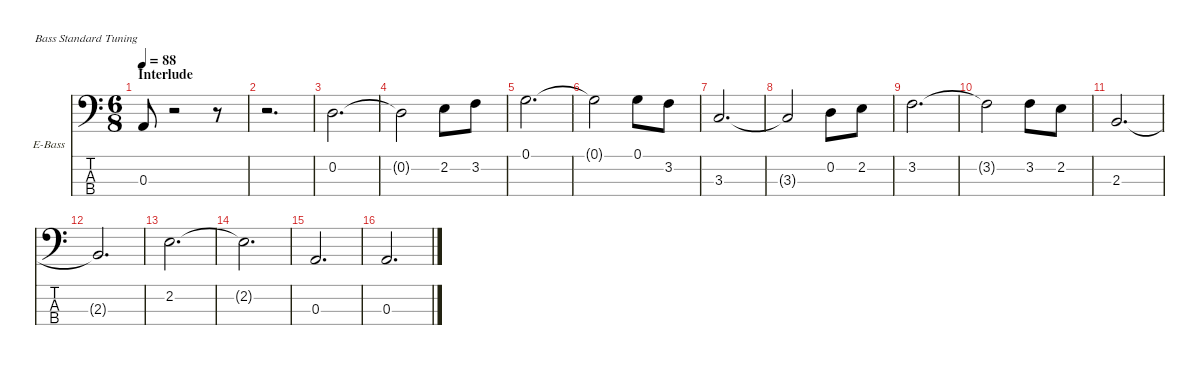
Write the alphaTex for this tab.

\hideDynamics
\bracketExtendMode nobrackets
\firstSystemTrackNameOrientation horizontal
\otherSystemsTrackNameOrientation horizontal
\track ("Bass Gtr            " "E-Bass") {instrument electricbassfinger}
\staff {score tabs}
\tuning (G2 D2 A1 E1)
\ts (6 8)
\section ("" "Interlude")
\tempo 88
\clef f4
\ks c
0.3.8{dy ff} r.2 r.8 |
r.2{d} |
0.2.2{d} |
0.2{t}.2{dy f} 2.2.8{dy ff} 3.2.8 |
0.1.2{d} |
0.1{t}.2{dy f} 0.1.8{dy ff} 3.2.8 |
3.3.2{d} |
3.3{t}.2{dy f} 0.2.8{dy ff} 2.2.8 |
3.2.2{d} |
3.2{t}.2{dy f} 3.2.8{dy ff} 2.2.8 |
2.3.2{d} |
2.3{t}.2{d dy f} |
2.2.2{d dy ff} |
2.2{t}.2{d dy f} |
0.3.2{d dy ff} |
0.3.2{d}
